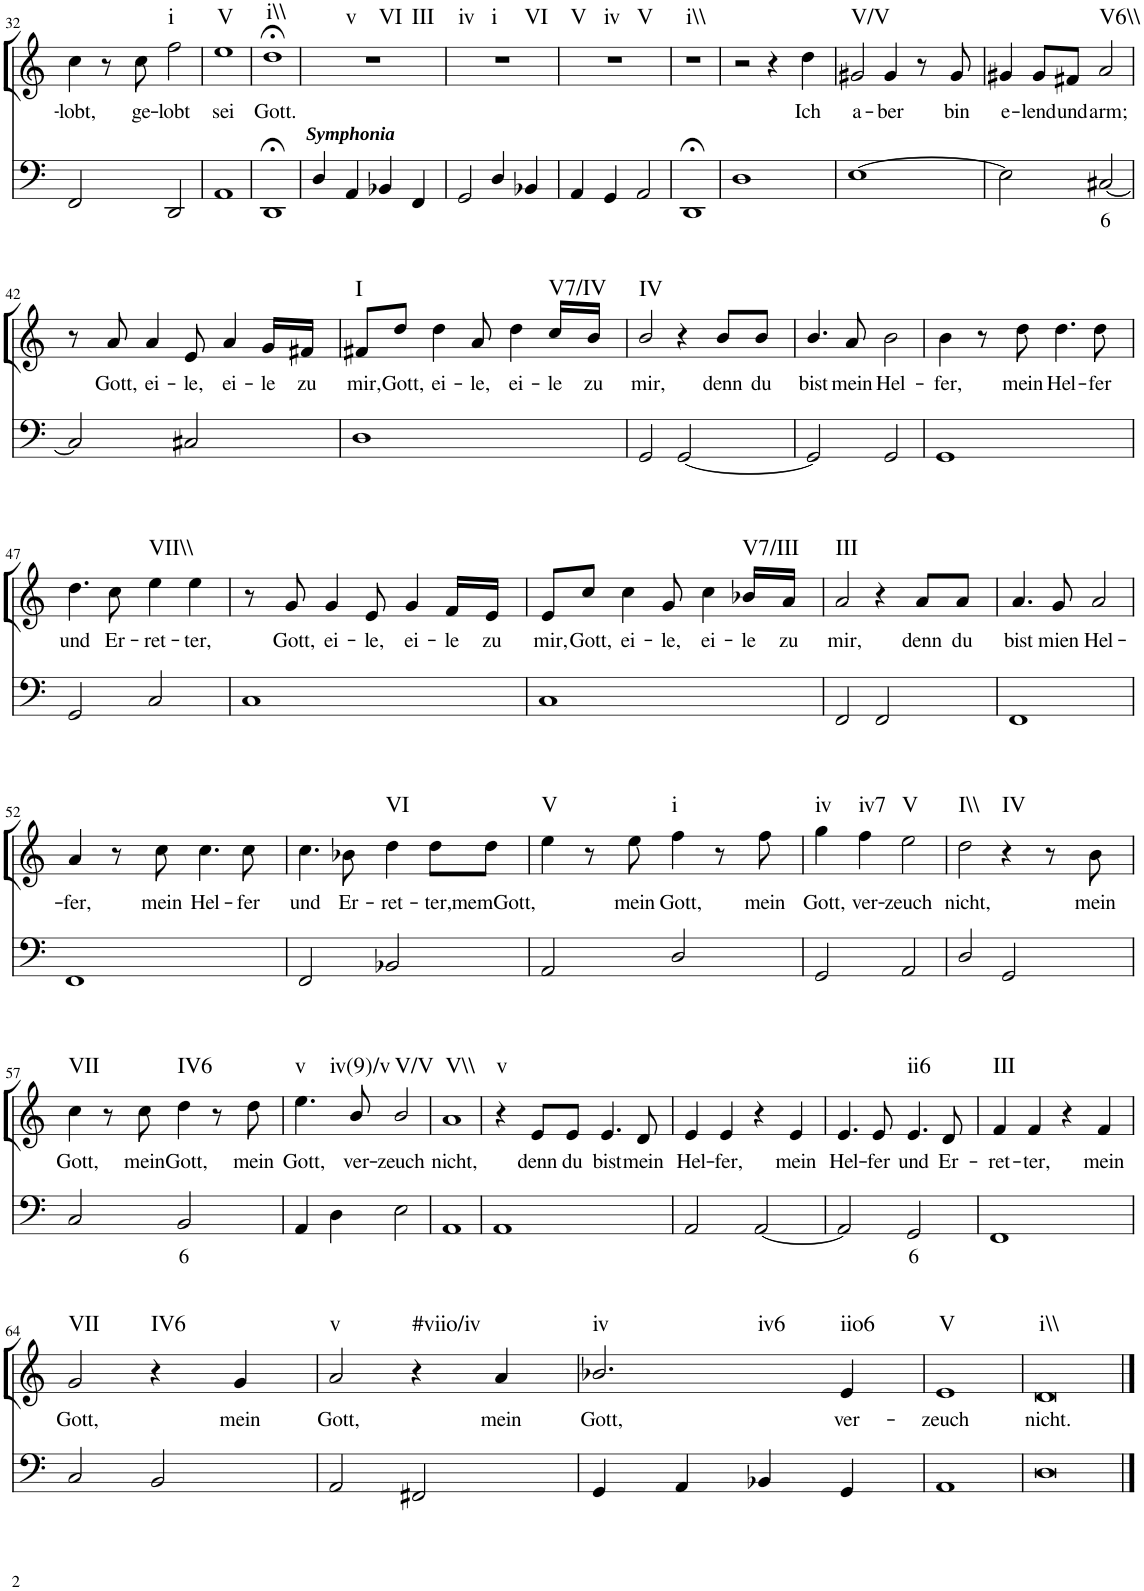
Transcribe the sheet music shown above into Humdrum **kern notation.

**kern	**text	**kern	**text	**harte
*part2	*part2	*part1	*part1	*part1
*staff2	*staff2	*staff1	*staff1	*
*I"Continuo	*	*I"Soprano	*	*
!!LO:PB:g=z
*clefF4	*	*clefG2	*	*
*k[]	*	*k[]	*	*
*M4/4	*	*M4/4	*	*
=32	=32	=32	=32	=32
!	!	!	!LO:LY:b	!
2FF/	.	4cc\	lobt,	.
.	.	8r	.	.
!	!	!	!LO:LY:b	!
.	.	8cc\	ge-	.
!	!	!	!LO:LY:b	!LO:H:kt=i
2DD/	.	2ff\	lobt	N
=33	=33	=33	=33	=33
!	!	!	!LO:LY:b	!LO:H:kt=V
1AA	.	1ee	sei	N
=34	=34	=34	=34	=34
!	!	!	!LO:LY:b	!LO:H:kt=i\\
1DD;<	.	1dd;<	Gott.	N
=35	=35	=35	=35	=35
!LO:TX:a:Bi:t=Symphonia	!	!	!	!LO:H:n=1:kt=v
!	!	!	!	!LO:H:n=2:kt=VI
!	!	!	!	!LO:H:n=3:kt=III
4D/	.	1r	.	N N N
4AA/	.	.	.	.
4BB-X/	.	.	.	.
4FF/	.	.	.	.
=36	=36	=36	=36	=36
!	!	!	!	!LO:H:n=1:kt=iv
!	!	!	!	!LO:H:n=2:kt=i
!	!	!	!	!LO:H:n=3:kt=VI
2GG/	.	1r	.	N N N
4D/	.	.	.	.
4BB-X/	.	.	.	.
=37	=37	=37	=37	=37
!	!	!	!	!LO:H:n=1:kt=V
!	!	!	!	!LO:H:n=2:kt=iv
!	!	!	!	!LO:H:n=3:kt=V
4AA/	.	1r	.	N N N
4GG/	.	.	.	.
2AA/	.	.	.	.
=38	=38	=38	=38	=38
!	!	!	!	!LO:H:kt=i\\
1DD;<	.	1r	.	N
=39	=39	=39	=39	=39
1D	.	2r	.	.
.	.	4r	.	.
!	!	!	!LO:LY:b	!
.	.	4dd\	Ich	.
=40	=40	=40	=40	=40
!	!	!	!LO:LY:b	!LO:H:kt=V/V
[1E	.	2g#X/	a-	N
!	!	!	!LO:LY:b	!
.	.	4g#/	ber	.
.	.	8r	.	.
!	!	!	!LO:LY:b	!
.	.	8g#/	bin	.
=41	=41	=41	=41	=41
!	!	!	!LO:LY:b	!
2E\]	.	4g#X/	e-	.
!	!	!	!LO:LY:b	!
.	.	8g#/L	lend	.
!	!	!	!LO:LY:b	!
.	.	8f#X/J	und	.
!	!LO:LY:b	!	!LO:LY:b	!LO:H:kt=V6\\
[2C#X/	6	2a/	arm;	N
!!LO:LB:g=z
=42	=42	=42	=42	=42
2C#/]	.	8r	.	.
!	!	!	!LO:LY:b	!
.	.	8a/	Gott,	.
!	!	!	!LO:LY:b	!
.	.	4a/	ei-	.
!	!	!	!LO:LY:b	!
2C#X/	.	8e/	le,	.
!	!	!	!LO:LY:b	!
.	.	4a/	ei-	.
!	!	!	!LO:LY:b	!
.	.	16g/LL	le	.
!	!	!	!LO:LY:b	!
.	.	16f#X/JJ	zu	.
=43	=43	=43	=43	=43
!	!	!	!LO:LY:b	!LO:H:kt=I
1D	.	8f#X/L	mir,	N
!	!	!	!LO:LY:b	!
.	.	8dd/J	Gott,	.
!	!	!	!LO:LY:b	!
.	.	4dd\	ei-	.
!	!	!	!LO:LY:b	!
.	.	8a/	le,	.
!	!	!	!LO:LY:b	!
.	.	4dd\	ei-	.
!	!	!	!LO:LY:b	!LO:H:kt=V7/IV
.	.	16cc/LL	le	N
!	!	!	!LO:LY:b	!
.	.	16b/JJ	zu	.
=44	=44	=44	=44	=44
!	!	!	!LO:LY:b	!LO:H:kt=IV
2GG/	.	2b/	mir,	N
[2GG/	.	4r	.	.
!	!	!	!LO:LY:b	!
.	.	8b/L	denn	.
!	!	!	!LO:LY:b	!
.	.	8b/J	du	.
=45	=45	=45	=45	=45
!	!	!	!LO:LY:b	!
2GG/]	.	4.b/	bist	.
!	!	!	!LO:LY:b	!
.	.	8a/	mein	.
!	!	!	!LO:LY:b	!
2GG/	.	2b\	Hel-	.
=46	=46	=46	=46	=46
!	!	!	!LO:LY:b	!
1GG	.	4b\	fer,	.
.	.	8r	.	.
!	!	!	!LO:LY:b	!
.	.	8dd\	mein	.
!	!	!	!LO:LY:b	!
.	.	4.dd\	Hel-	.
!	!	!	!LO:LY:b	!
.	.	8dd\	fer	.
!!LO:LB:g=z
=47	=47	=47	=47	=47
!	!	!	!LO:LY:b	!
2GG/	.	4.dd\	und	.
!	!	!	!LO:LY:b	!
.	.	8cc\	Er-	.
!	!	!	!LO:LY:b	!LO:H:kt=VII\\
2C/	.	4ee\	ret-	N
!	!	!	!LO:LY:b	!
.	.	4ee\	ter,	.
=48	=48	=48	=48	=48
1C	.	8r	.	.
!	!	!	!LO:LY:b	!
.	.	8g/	Gott,	.
!	!	!	!LO:LY:b	!
.	.	4g/	ei-	.
!	!	!	!LO:LY:b	!
.	.	8e/	le,	.
!	!	!	!LO:LY:b	!
.	.	4g/	ei-	.
!	!	!	!LO:LY:b	!
.	.	16f/LL	le	.
!	!	!	!LO:LY:b	!
.	.	16e/JJ	zu	.
=49	=49	=49	=49	=49
!	!	!	!LO:LY:b	!
1C	.	8e/L	mir,	.
!	!	!	!LO:LY:b	!
.	.	8cc/J	Gott,	.
!	!	!	!LO:LY:b	!
.	.	4cc\	ei-	.
!	!	!	!LO:LY:b	!
.	.	8g/	le,	.
!	!	!	!LO:LY:b	!
.	.	4cc\	ei-	.
!	!	!	!LO:LY:b	!LO:H:kt=V7/III
.	.	16b-X/LL	le	N
!	!	!	!LO:LY:b	!
.	.	16a/JJ	zu	.
=50	=50	=50	=50	=50
!	!	!	!LO:LY:b	!LO:H:kt=III
2FF/	.	2a/	mir,	N
2FF/	.	4r	.	.
!	!	!	!LO:LY:b	!
.	.	8a/L	denn	.
!	!	!	!LO:LY:b	!
.	.	8a/J	du	.
=51	=51	=51	=51	=51
!	!	!	!LO:LY:b	!
1FF	.	4.a/	bist	.
!	!	!	!LO:LY:b	!
.	.	8g/	mien	.
!	!	!	!LO:LY:b	!
.	.	2a/	Hel-	.
!!LO:LB:g=z
=52	=52	=52	=52	=52
!	!	!	!LO:LY:b	!
1FF	.	4a/	fer,	.
.	.	8r	.	.
!	!	!	!LO:LY:b	!
.	.	8cc\	mein	.
!	!	!	!LO:LY:b	!
.	.	4.cc\	Hel-	.
!	!	!	!LO:LY:b	!
.	.	8cc\	fer	.
=53	=53	=53	=53	=53
!	!	!	!LO:LY:b	!
2FF/	.	4.cc\	und	.
!	!	!	!LO:LY:b	!
.	.	8b-X\	Er-	.
!	!	!	!LO:LY:b	!LO:H:kt=VI
2BB-X/	.	4dd\	ret-	N
!	!	!	!LO:LY:b	!
.	.	8dd\L	ter,	.
!	!	!	!LO:LY:b	!
.	.	8dd\J	memGott,	.
=54	=54	=54	=54	=54
!	!	!	!	!LO:H:kt=V
2AA/	.	4ee\	.	N
.	.	8r	.	.
!	!	!	!LO:LY:b	!
.	.	8ee\	mein	.
!	!	!	!LO:LY:b	!LO:H:kt=i
2D/	.	4ff\	Gott,	N
.	.	8r	.	.
!	!	!	!LO:LY:b	!
.	.	8ff\	mein	.
=55	=55	=55	=55	=55
!	!	!	!LO:LY:b	!LO:H:kt=iv
2GG/	.	4gg\	Gott,	N
!	!	!	!LO:LY:b	!LO:H:kt=iv7
.	.	4ff\	ver-	N
!	!	!	!LO:LY:b	!LO:H:kt=V
2AA/	.	2ee\	zeuch	N
=56	=56	=56	=56	=56
!	!	!	!LO:LY:b	!LO:H:kt=I\\
2D/	.	2dd\	nicht,	N
!	!	!	!	!LO:H:kt=IV
2GG/	.	4r	.	N
.	.	8r	.	.
!	!	!	!LO:LY:b	!
.	.	8b\	mein	.
!!LO:LB:g=z
=57	=57	=57	=57	=57
!	!	!	!LO:LY:b	!LO:H:kt=VII
2C/	.	4cc\	Gott,	N
.	.	8r	.	.
!	!	!	!LO:LY:b	!
.	.	8cc\	mein	.
!	!LO:LY:b	!	!LO:LY:b	!LO:H:kt=IV6
2BB/	6	4dd\	Gott,	N
.	.	8r	.	.
!	!	!	!LO:LY:b	!
.	.	8dd\	mein	.
=58	=58	=58	=58	=58
!	!	!	!LO:LY:b	!LO:H:n=1:kt=v
!	!	!	!	!LO:H:n=2:kt=iv(9)/v
4AA/	.	4.ee\	Gott,	N N
4D\	.	.	.	.
!	!	!	!LO:LY:b	!
.	.	8b/	ver-	.
!	!	!	!LO:LY:b	!LO:H:kt=V/V
2E\	.	2b/	zeuch	N
=59	=59	=59	=59	=59
!	!	!	!LO:LY:b	!LO:H:kt=V\\
1AA	.	1a	nicht,	N
=60	=60	=60	=60	=60
!	!	!	!	!LO:H:kt=v
1AA	.	4r	.	N
!	!	!	!LO:LY:b	!
.	.	8e/L	denn	.
!	!	!	!LO:LY:b	!
.	.	8e/J	du	.
!	!	!	!LO:LY:b	!
.	.	4.e/	bist	.
!	!	!	!LO:LY:b	!
.	.	8d/	mein	.
=61	=61	=61	=61	=61
!	!	!	!LO:LY:b	!
2AA/	.	4e/	Hel-	.
!	!	!	!LO:LY:b	!
.	.	4e/	fer,	.
[2AA/	.	4r	.	.
!	!	!	!LO:LY:b	!
.	.	4e/	mein	.
=62	=62	=62	=62	=62
!	!	!	!LO:LY:b	!
2AA/]	.	4.e/	Hel-	.
!	!	!	!LO:LY:b	!
.	.	8e/	fer	.
!	!LO:LY:b	!	!LO:LY:b	!LO:H:kt=ii6
2GG/	6	4.e/	und	N
!	!	!	!LO:LY:b	!
.	.	8d/	Er-	.
=63	=63	=63	=63	=63
!	!	!	!LO:LY:b	!LO:H:kt=III
1FF	.	4f/	ret-	N
!	!	!	!LO:LY:b	!
.	.	4f/	ter,	.
.	.	4r	.	.
!	!	!	!LO:LY:b	!
.	.	4f/	mein	.
!!LO:LB:g=z
=64	=64	=64	=64	=64
!	!	!	!LO:LY:b	!LO:H:kt=VII
2C/	.	2g/	Gott,	N
!	!	!	!	!LO:H:kt=IV6
2BB/	.	4r	.	N
!	!	!	!LO:LY:b	!
.	.	4g/	mein	.
=65	=65	=65	=65	=65
!	!	!	!LO:LY:b	!LO:H:kt=v
2AA/	.	2a/	Gott,	N
!	!	!	!	!LO:H:kt=#viio/iv
2FF#X/	.	4r	.	N
!	!	!	!LO:LY:b	!
.	.	4a/	mein	.
=66	=66	=66	=66	=66
!	!	!	!LO:LY:b	!LO:H:n=1:kt=iv
!	!	!	!	!LO:H:n=2:kt=iv6
4GG/	.	2.b-X/	Gott,	N N
4AA/	.	.	.	.
4BB-X/	.	.	.	.
!	!	!	!LO:LY:b	!LO:H:kt=iio6
4GG/	.	4e/	ver-	N
=67	=67	=67	=67	=67
!	!	!	!LO:LY:b	!LO:H:kt=V
1AA	.	1e	zeuch	N
=68	=68	=68	=68	=68
!	!	!	!LO:LY:b	!LO:H:kt=i\\
[1D	.	[1d	nicht.	N
==69	==69	==69	==69	==69
1D]	.	1d]	.	.
=	=	=	=	=
*-	*-	*-	*-	*-
